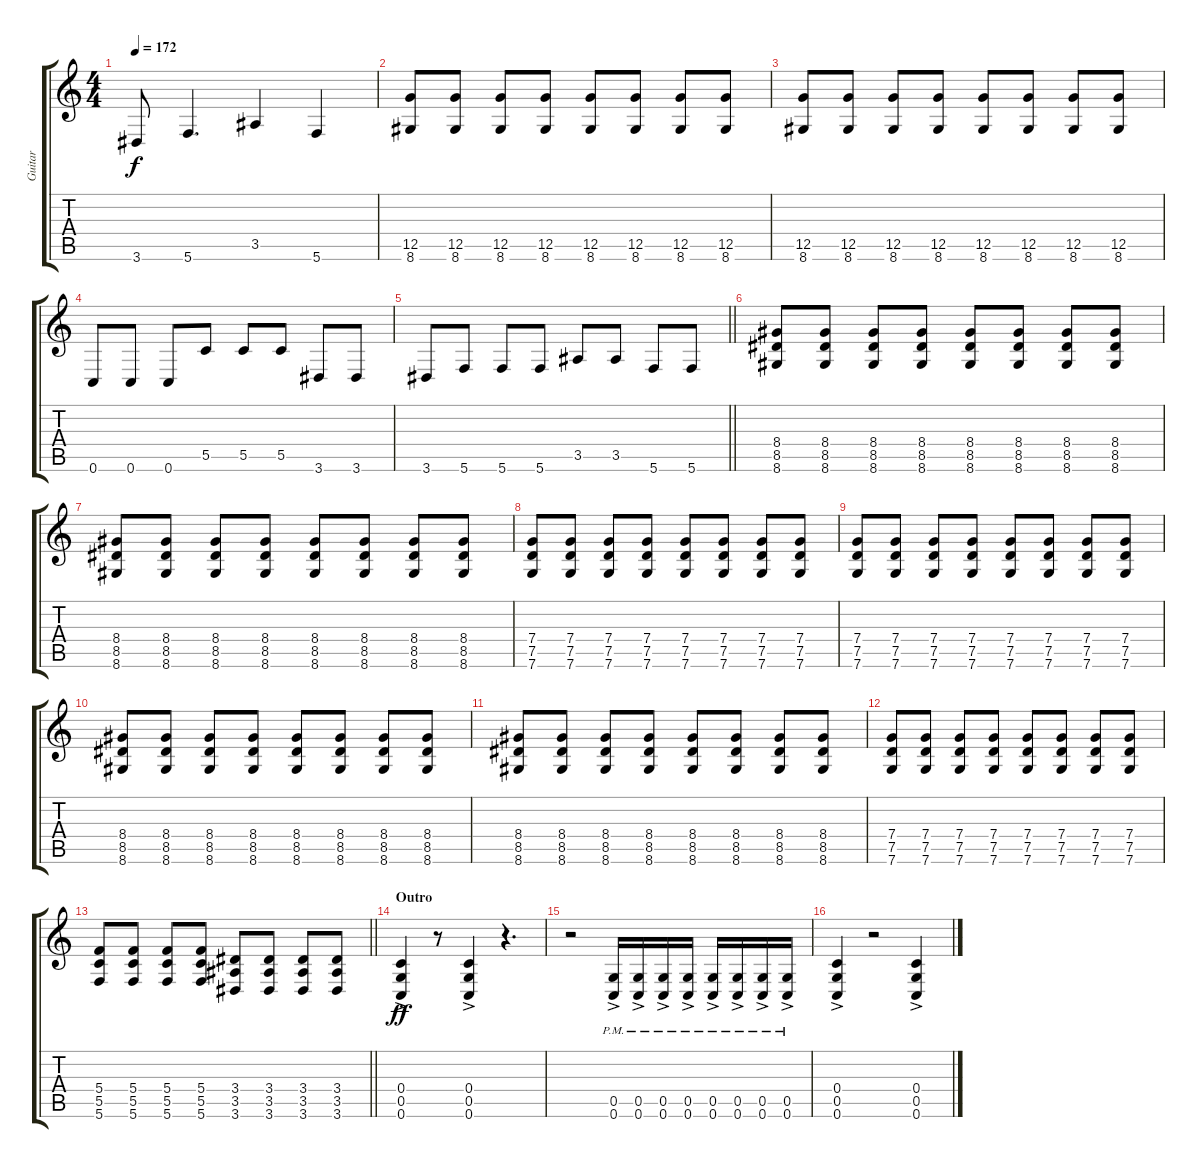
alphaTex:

\track ("Guitar" "Guitar") {instrument distortionguitar}
\staff {score tabs}
\tuning (D4 A3 F3 C3 G2 C2) {hide}
\ts (4 4)
\tempo 172
\clef g2
\ks c
3.6{t}.8{dy f} 5.6.4{d} 3.5.4 5.6.4 |
(12.5 8.6).8 (12.5 8.6).8 (12.5 8.6).8 (12.5 8.6).8 (12.5 8.6).8 (12.5 8.6).8 (12.5 8.6).8 (12.5 8.6).8 |
(12.5 8.6).8 (12.5 8.6).8 (12.5 8.6).8 (12.5 8.6).8 (12.5 8.6).8 (12.5 8.6).8 (12.5 8.6).8 (12.5 8.6).8 |
0.6.8 0.6.8 0.6.8 5.5.8 5.5.8 5.5.8 3.6.8 3.6.8 |
\barLineRight lightlight
3.6.8 5.6.8 5.6.8 5.6.8 3.5.8 3.5.8 5.6.8 5.6.8 |
\section ("" "")
(8.4 8.5 8.6).8 (8.4 8.5 8.6).8 (8.4 8.5 8.6).8 (8.4 8.5 8.6).8 (8.4 8.5 8.6).8 (8.4 8.5 8.6).8 (8.4 8.5 8.6).8 (8.4 8.5 8.6).8 |
(8.4 8.5 8.6).8 (8.4 8.5 8.6).8 (8.4 8.5 8.6).8 (8.4 8.5 8.6).8 (8.4 8.5 8.6).8 (8.4 8.5 8.6).8 (8.4 8.5 8.6).8 (8.4 8.5 8.6).8 |
(7.4 7.5 7.6).8 (7.4 7.5 7.6).8 (7.4 7.5 7.6).8 (7.4 7.5 7.6).8 (7.4 7.5 7.6).8 (7.4 7.5 7.6).8 (7.4 7.5 7.6).8 (7.4 7.5 7.6).8 |
(7.4 7.5 7.6).8 (7.4 7.5 7.6).8 (7.4 7.5 7.6).8 (7.4 7.5 7.6).8 (7.4 7.5 7.6).8 (7.4 7.5 7.6).8 (7.4 7.5 7.6).8 (7.4 7.5 7.6).8 |
(8.4 8.5 8.6).8 (8.4 8.5 8.6).8 (8.4 8.5 8.6).8 (8.4 8.5 8.6).8 (8.4 8.5 8.6).8 (8.4 8.5 8.6).8 (8.4 8.5 8.6).8 (8.4 8.5 8.6).8 |
(8.4 8.5 8.6).8 (8.4 8.5 8.6).8 (8.4 8.5 8.6).8 (8.4 8.5 8.6).8 (8.4 8.5 8.6).8 (8.4 8.5 8.6).8 (8.4 8.5 8.6).8 (8.4 8.5 8.6).8 |
(7.4 7.5 7.6).8 (7.4 7.5 7.6).8 (7.4 7.5 7.6).8 (7.4 7.5 7.6).8 (7.4 7.5 7.6).8 (7.4 7.5 7.6).8 (7.4 7.5 7.6).8 (7.4 7.5 7.6).8 |
\barLineRight lightlight
(5.4 5.5 5.6).8 (5.4 5.5 5.6).8 (5.4 5.5 5.6).8 (5.4 5.5 5.6).8 (3.4 3.5 3.6).8 (3.4 3.5 3.6).8 (3.4 3.5 3.6).8 (3.4 3.5 3.6).8 |
\section ("" "Outro")
(0.4{ac} 0.5{ac} 0.6{ac}).4{dy ff} r.8 (0.4{ac} 0.5{ac} 0.6{ac}).4 r.4{d} |
r.2 (0.5{ac pm} 0.6{ac pm}).16 (0.5{ac pm} 0.6{ac pm}).16 (0.5{ac pm} 0.6{ac pm}).16 (0.5{ac pm} 0.6{ac pm}).16 (0.5{ac pm} 0.6{ac pm}).16 (0.5{ac pm} 0.6{ac pm}).16 (0.5{ac pm} 0.6{ac pm}).16 (0.5{ac pm} 0.6{ac pm}).16 |
(0.4{ac} 0.5{ac} 0.6{ac}).4 r.2 (0.4{ac} 0.5{ac} 0.6{ac}).4
